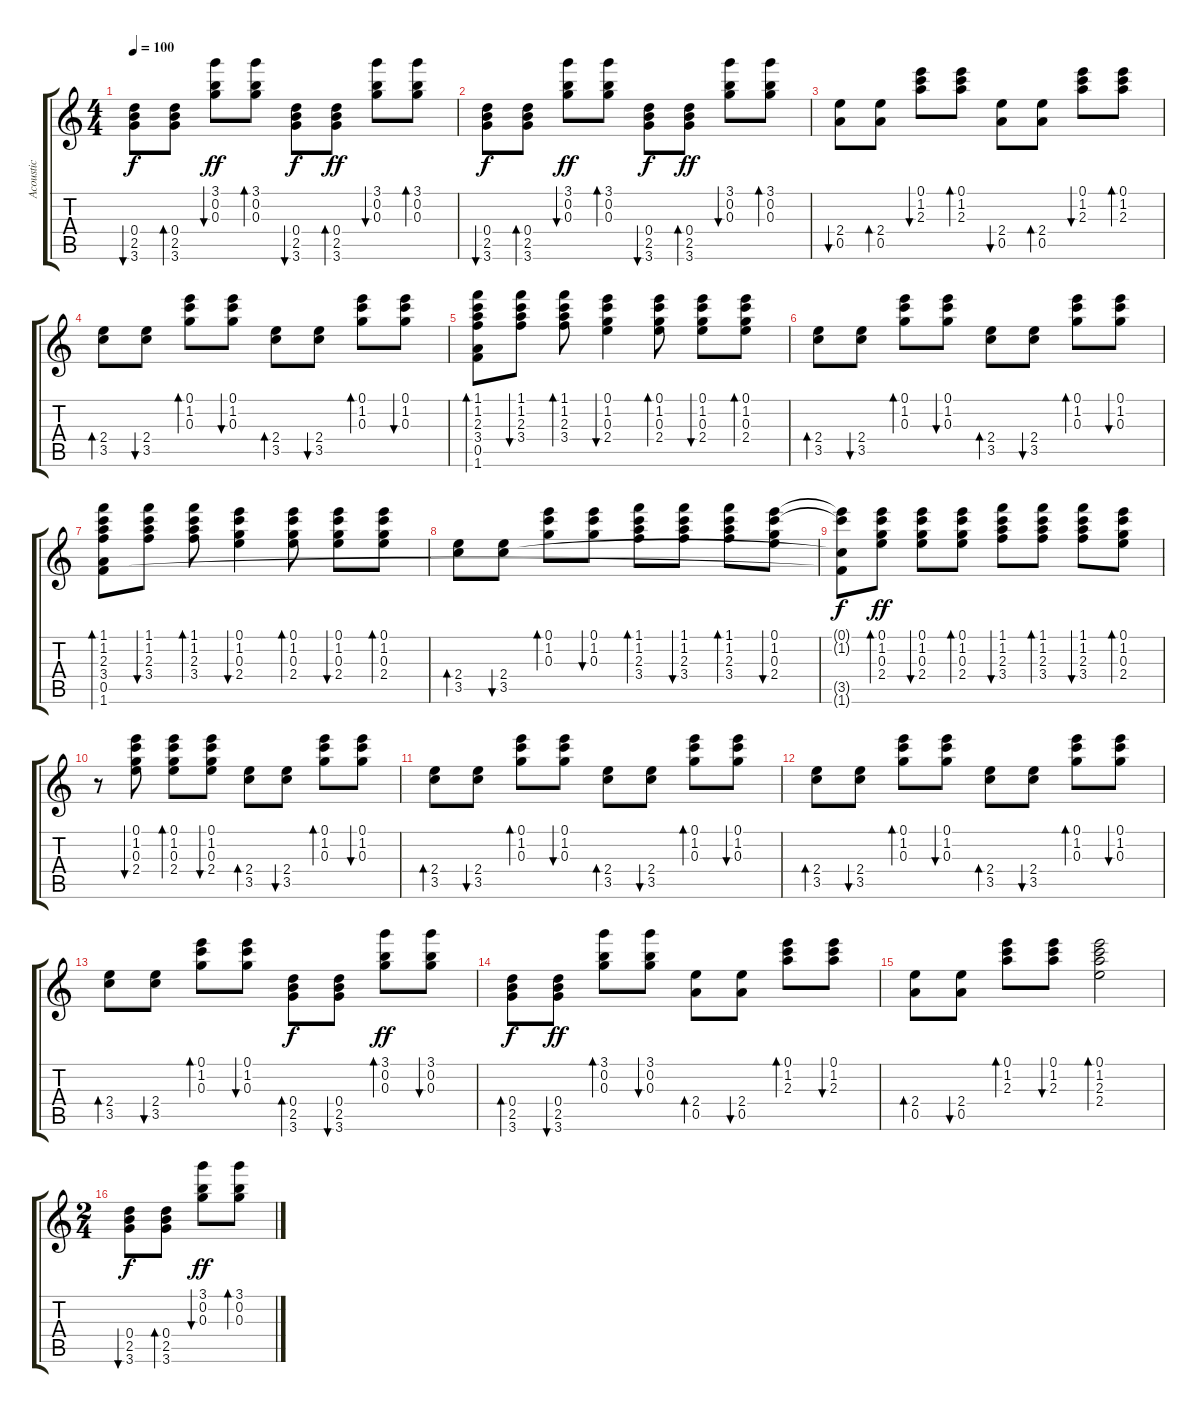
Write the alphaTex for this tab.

\track ("Acoustic" "Acoustic") {instrument acousticguitarsteel}
\staff {score tabs}
\tuning (E5 B4 G4 D4 A3 E3) {hide}
\ts (4 4)
\tempo 100
\clef g2
\ks c
(0.4 2.5 3.6).8{bu 60 dy f} (0.4 2.5 3.6).8{bd 60} (3.1 0.2 0.3).8{bu 60 dy ff} (3.1 0.2 0.3).8{bd 60} (0.4 2.5 3.6).8{bu 60 dy f} (0.4 2.5 3.6).8{bd 60 dy ff} (3.1 0.2 0.3).8{bu 60} (3.1 0.2 0.3).8{bd 60} |
(0.4 2.5 3.6).8{bu 60 dy f} (0.4 2.5 3.6).8{bd 60} (3.1 0.2 0.3).8{bu 60 dy ff} (3.1 0.2 0.3).8{bd 60} (0.4 2.5 3.6).8{bu 60 dy f} (0.4 2.5 3.6).8{bd 60 dy ff} (3.1 0.2 0.3).8{bu 60} (3.1 0.2 0.3).8{bd 60} |
(2.4 0.5).8{bu 60} (2.4 0.5).8{bd 60} (0.1 1.2 2.3).8{bu 60} (0.1 1.2 2.3).8{bd 60} (2.4 0.5).8{bu 60} (2.4 0.5).8{bd 60} (0.1 1.2 2.3).8{bu 60} (0.1 1.2 2.3).8{bd 60} |
(2.4 3.5).8{bd 60} (2.4 3.5).8{bu 60} (0.1 1.2 0.3).8{bd 60} (0.1 1.2 0.3).8{bu 60} (2.4 3.5).8{bd 60} (2.4 3.5).8{bu 60} (0.1 1.2 0.3).8{bd 60} (0.1 1.2 0.3).8{bu 60} |
(1.1 1.2 2.3 3.4 0.5 1.6).8{bd 60} (1.1 1.2 2.3 3.4).8{bu 60} (1.1 1.2 2.3 3.4).8{bd 60} (0.1 1.2 0.3 2.4).4{bu 60} (0.1 1.2 0.3 2.4).8{bd 60} (0.1 1.2 0.3 2.4).8{bu 60} (0.1 1.2 0.3 2.4).8{bd 60} |
(2.4 3.5).8{bd 60} (2.4 3.5).8{bu 60} (0.1 1.2 0.3).8{bd 60} (0.1 1.2 0.3).8{bu 60} (2.4 3.5).8{bd 60} (2.4 3.5).8{bu 60} (0.1 1.2 0.3).8{bd 60} (0.1 1.2 0.3).8{bu 60} |
(1.1 1.2 2.3 3.4 0.5 1.6).8{bd 60} (1.1 1.2 2.3 3.4).8{bu 60} (1.1 1.2 2.3 3.4).8{bd 60} (0.1 1.2 0.3 2.4).4{bu 60} (0.1 1.2 0.3 2.4).8{bd 60} (0.1 1.2 0.3 2.4).8{bu 60} (0.1 1.2 0.3 2.4).8{bd 60} |
(2.4 3.5).8{bd 60} (2.4 3.5).8{bu 60} (0.1 1.2 0.3).8{bd 60} (0.1 1.2 0.3).8{bu 60} (1.1 1.2 2.3 3.4).8{bd 60} (1.1 1.2 2.3 3.4).8{bu 60} (1.1 1.2 2.3 3.4).8{bd 60} (0.1 1.2 0.3 2.4).8{bu 60} |
(0.1{t} 1.2{t} 3.5{t} 1.6{t}).8{dy f} (0.1 1.2 0.3 2.4).8{bd 60 dy ff} (0.1 1.2 0.3 2.4).8{bu 60} (0.1 1.2 0.3 2.4).8{bd 60} (1.1 1.2 2.3 3.4).8{bu 60} (1.1 1.2 2.3 3.4).8{bd 60} (1.1 1.2 2.3 3.4).8{bu 60} (0.1 1.2 0.3 2.4).8{bd 60} |
r.8 (0.1 1.2 0.3 2.4).8{bu 60} (0.1 1.2 0.3 2.4).8{bd 60} (0.1 1.2 0.3 2.4).8{bu 60} (2.4 3.5).8{bd 60} (2.4 3.5).8{bu 60} (0.1 1.2 0.3).8{bd 60} (0.1 1.2 0.3).8{bu 60} |
(2.4 3.5).8{bd 60} (2.4 3.5).8{bu 60} (0.1 1.2 0.3).8{bd 60} (0.1 1.2 0.3).8{bu 60} (2.4 3.5).8{bd 60} (2.4 3.5).8{bu 60} (0.1 1.2 0.3).8{bd 60} (0.1 1.2 0.3).8{bu 60} |
(2.4 3.5).8{bd 60} (2.4 3.5).8{bu 60} (0.1 1.2 0.3).8{bd 60} (0.1 1.2 0.3).8{bu 60} (2.4 3.5).8{bd 60} (2.4 3.5).8{bu 60} (0.1 1.2 0.3).8{bd 60} (0.1 1.2 0.3).8{bu 60} |
(2.4 3.5).8{bd 60} (2.4 3.5).8{bu 60} (0.1 1.2 0.3).8{bd 60} (0.1 1.2 0.3).8{bu 60} (0.4 2.5 3.6).8{bd 60 dy f} (0.4 2.5 3.6).8{bu 60} (3.1 0.2 0.3).8{bd 60 dy ff} (3.1 0.2 0.3).8{bu 60} |
(0.4 2.5 3.6).8{bd 60 dy f} (0.4 2.5 3.6).8{bu 60 dy ff} (3.1 0.2 0.3).8{bd 60} (3.1 0.2 0.3).8{bu 60} (2.4 0.5).8{bd 60} (2.4 0.5).8{bu 60} (0.1 1.2 2.3).8{bd 60} (0.1 1.2 2.3).8{bu 60} |
(2.4 0.5).8{bd 60} (2.4 0.5).8{bu 60} (0.1 1.2 2.3).8{bd 60} (0.1 1.2 2.3).8{bu 60} (0.1 1.2 2.3 2.4).2{bd 60} |
\ts (2 4)
(0.4 2.5 3.6).8{bu 60 dy f} (0.4 2.5 3.6).8{bd 60} (3.1 0.2 0.3).8{bu 60 dy ff} (3.1 0.2 0.3).8{bd 60}
